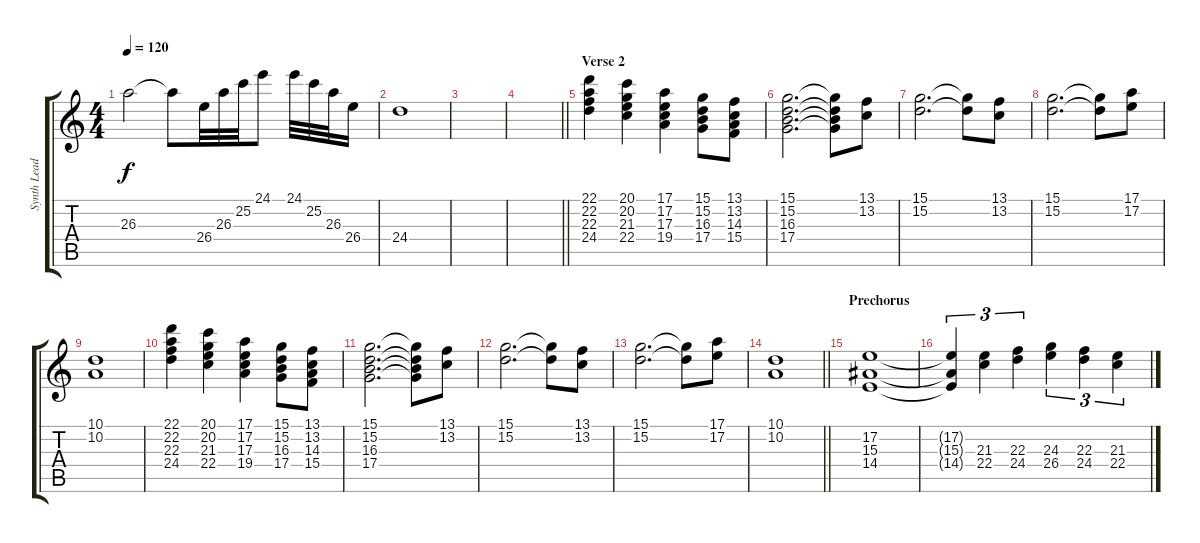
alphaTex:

\track ("Synth Lead" "Synth Lead") {instrument lead3calliope}
\staff {score tabs}
\tuning (E4 B3 G3 D3 A2 E2) {hide}
\ts (4 4)
\tempo 120
\clef g2
\ks c
26.3{t}.2{dy f} 26.3{t}.8 26.4.32 26.3.32 25.2.32 24.1.8 24.1.32 25.2.32 26.3.32 26.4.16 |
24.4.1 |
|
\barLineRight lightlight
|
\section ("" "Verse 2")
(22.1 22.2 22.3 24.4).4 (20.1 20.2 21.3 22.4).4 (17.1 17.2 17.3 19.4).4 (15.1 15.2 16.3 17.4).8 (13.1 13.2 14.3 15.4).8 |
(15.1 15.2 16.3 17.4).2{d} (15.1{t} 15.2{t} 16.3{t} 17.4{t}).8 (13.1 13.2).8 |
(15.1 15.2).2{d} (15.1{t} 15.2{t}).8 (13.1 13.2).8 |
(15.1 15.2).2{d} (15.1{t} 15.2{t}).8 (17.1 17.2).8 |
(10.1 10.2).1 |
(22.1 22.2 22.3 24.4).4 (20.1 20.2 21.3 22.4).4 (17.1 17.2 17.3 19.4).4 (15.1 15.2 16.3 17.4).8 (13.1 13.2 14.3 15.4).8 |
(15.1 15.2 16.3 17.4).2{d} (15.1{t} 15.2{t} 16.3{t} 17.4{t}).8 (13.1 13.2).8 |
(15.1 15.2).2{d} (15.1{t} 15.2{t}).8 (13.1 13.2).8 |
(15.1 15.2).2{d} (15.1{t} 15.2{t}).8 (17.1 17.2).8 |
\barLineRight lightlight
(10.1 10.2).1 |
\section ("" "Prechorus")
(17.2 15.3 14.4).1 |
(17.2{t} 15.3{t} 14.4{t}).4{tu (3 2)} (21.3 22.4).4{tu (3 2)} (22.3 24.4).4{tu (3 2)} (24.3 26.4).4{tu (3 2)} (22.3 24.4).4{tu (3 2)} (21.3 22.4).4{tu (3 2)}
